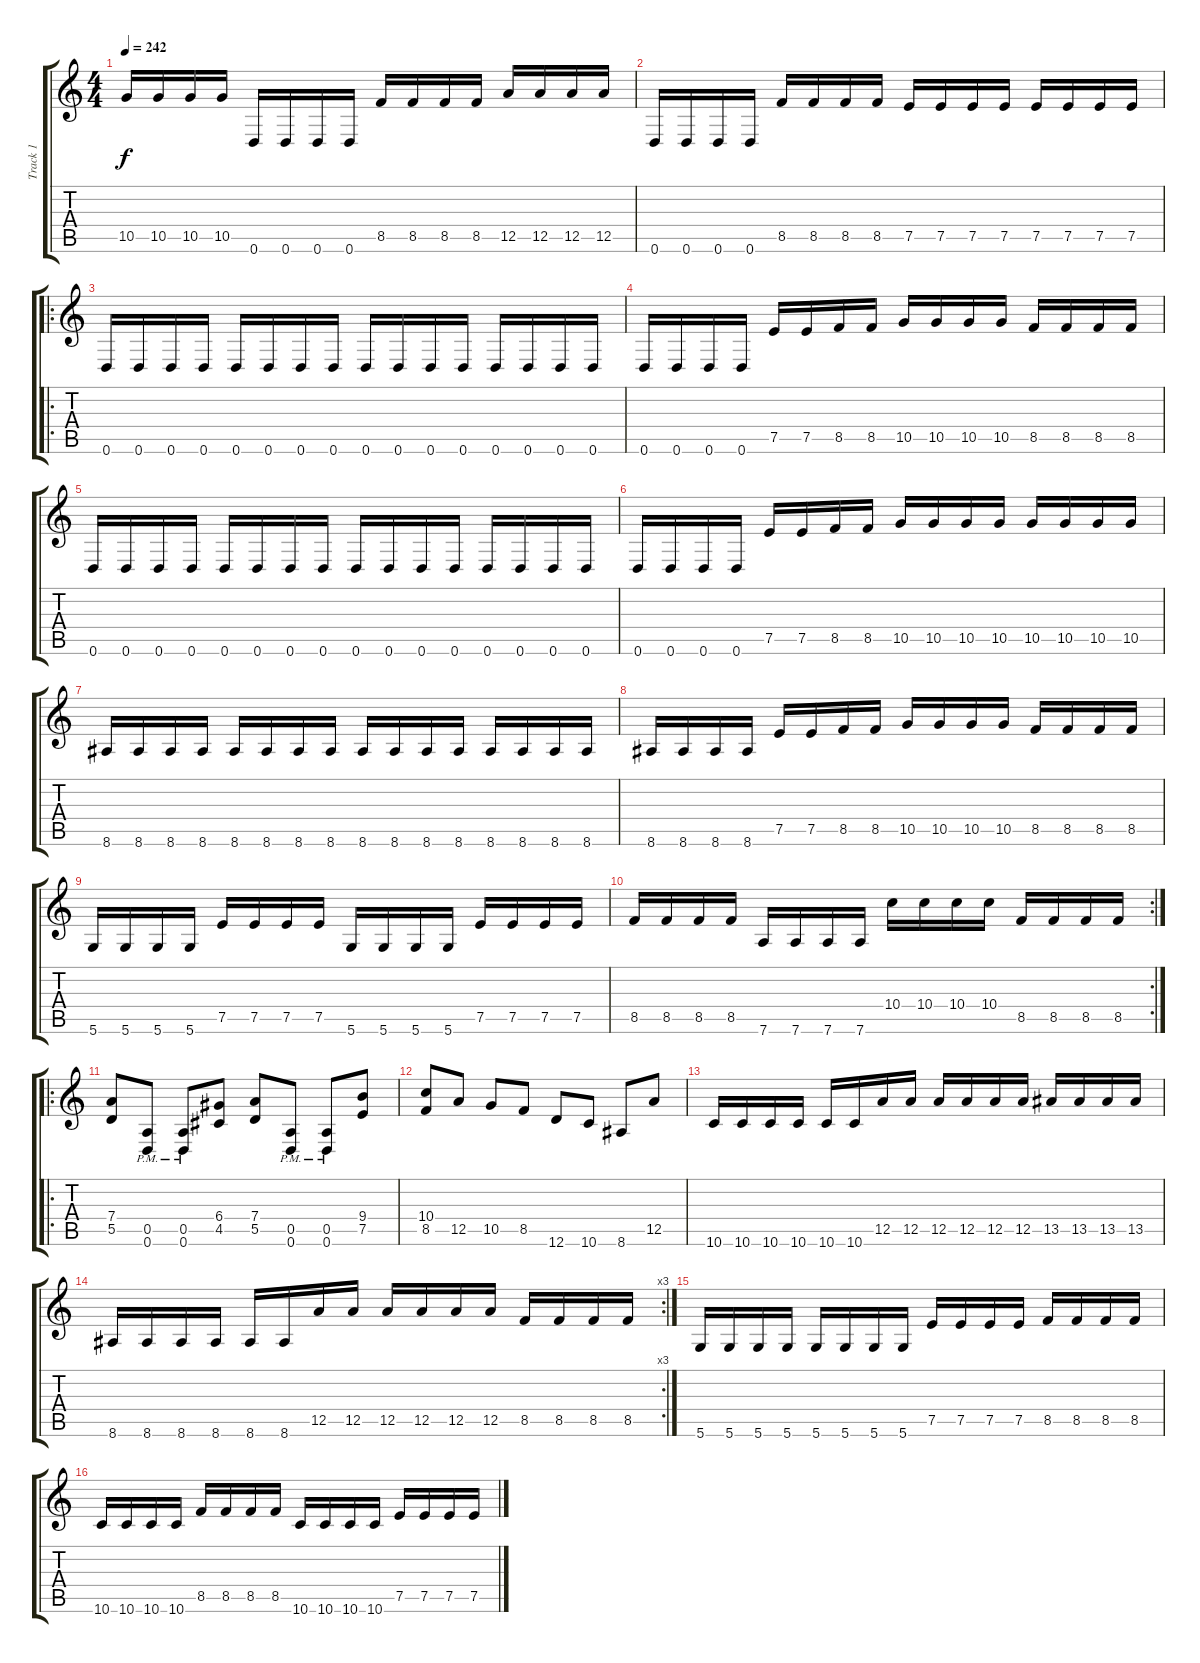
\track ("Track 1" "Track 1") {instrument distortionguitar}
\staff {score tabs}
\tuning (E4 B3 G3 D3 A2 D2) {hide}
\ts (4 4)
\tempo 242
\clef g2
\ks c
10.5.16{dy f} 10.5.16 10.5.16 10.5.16 0.6.16 0.6.16 0.6.16 0.6.16 8.5.16 8.5.16 8.5.16 8.5.16 12.5.16 12.5.16 12.5.16 12.5.16 |
0.6.16 0.6.16 0.6.16 0.6.16 8.5.16 8.5.16 8.5.16 8.5.16 7.5.16 7.5.16 7.5.16 7.5.16 7.5.16 7.5.16 7.5.16 7.5.16 |
\ro
0.6.16 0.6.16 0.6.16 0.6.16 0.6.16 0.6.16 0.6.16 0.6.16 0.6.16 0.6.16 0.6.16 0.6.16 0.6.16 0.6.16 0.6.16 0.6.16 |
0.6.16 0.6.16 0.6.16 0.6.16 7.5.16 7.5.16 8.5.16 8.5.16 10.5.16 10.5.16 10.5.16 10.5.16 8.5.16 8.5.16 8.5.16 8.5.16 |
0.6.16 0.6.16 0.6.16 0.6.16 0.6.16 0.6.16 0.6.16 0.6.16 0.6.16 0.6.16 0.6.16 0.6.16 0.6.16 0.6.16 0.6.16 0.6.16 |
0.6.16 0.6.16 0.6.16 0.6.16 7.5.16 7.5.16 8.5.16 8.5.16 10.5.16 10.5.16 10.5.16 10.5.16 10.5.16 10.5.16 10.5.16 10.5.16 |
8.6.16 8.6.16 8.6.16 8.6.16 8.6.16 8.6.16 8.6.16 8.6.16 8.6.16 8.6.16 8.6.16 8.6.16 8.6.16 8.6.16 8.6.16 8.6.16 |
8.6.16 8.6.16 8.6.16 8.6.16 7.5.16 7.5.16 8.5.16 8.5.16 10.5.16 10.5.16 10.5.16 10.5.16 8.5.16 8.5.16 8.5.16 8.5.16 |
5.6.16 5.6.16 5.6.16 5.6.16 7.5.16 7.5.16 7.5.16 7.5.16 5.6.16 5.6.16 5.6.16 5.6.16 7.5.16 7.5.16 7.5.16 7.5.16 |
\rc 2
8.5.16 8.5.16 8.5.16 8.5.16 7.6.16 7.6.16 7.6.16 7.6.16 10.4.16 10.4.16 10.4.16 10.4.16 8.5.16 8.5.16 8.5.16 8.5.16 |
\ro
(7.4 5.5).8 (0.5{pm} 0.6{pm}).8 (0.5{pm} 0.6{pm}).8 (6.4 4.5).8 (7.4 5.5).8 (0.5{pm} 0.6{pm}).8 (0.5{pm} 0.6{pm}).8 (9.4 7.5).8 |
(10.4 8.5).8 12.5.8 10.5.8 8.5.8 12.6.8 10.6.8 8.6.8 12.5.8 |
10.6.16 10.6.16 10.6.16 10.6.16 10.6.16 10.6.16 12.5.16 12.5.16 12.5.16 12.5.16 12.5.16 12.5.16 13.5.16 13.5.16 13.5.16 13.5.16 |
\rc 3
8.6.16 8.6.16 8.6.16 8.6.16 8.6.16 8.6.16 12.5.16 12.5.16 12.5.16 12.5.16 12.5.16 12.5.16 8.5.16 8.5.16 8.5.16 8.5.16 |
5.6.16 5.6.16 5.6.16 5.6.16 5.6.16 5.6.16 5.6.16 5.6.16 7.5.16 7.5.16 7.5.16 7.5.16 8.5.16 8.5.16 8.5.16 8.5.16 |
10.6.16 10.6.16 10.6.16 10.6.16 8.5.16 8.5.16 8.5.16 8.5.16 10.6.16 10.6.16 10.6.16 10.6.16 7.5.16 7.5.16 7.5.16 7.5.16
